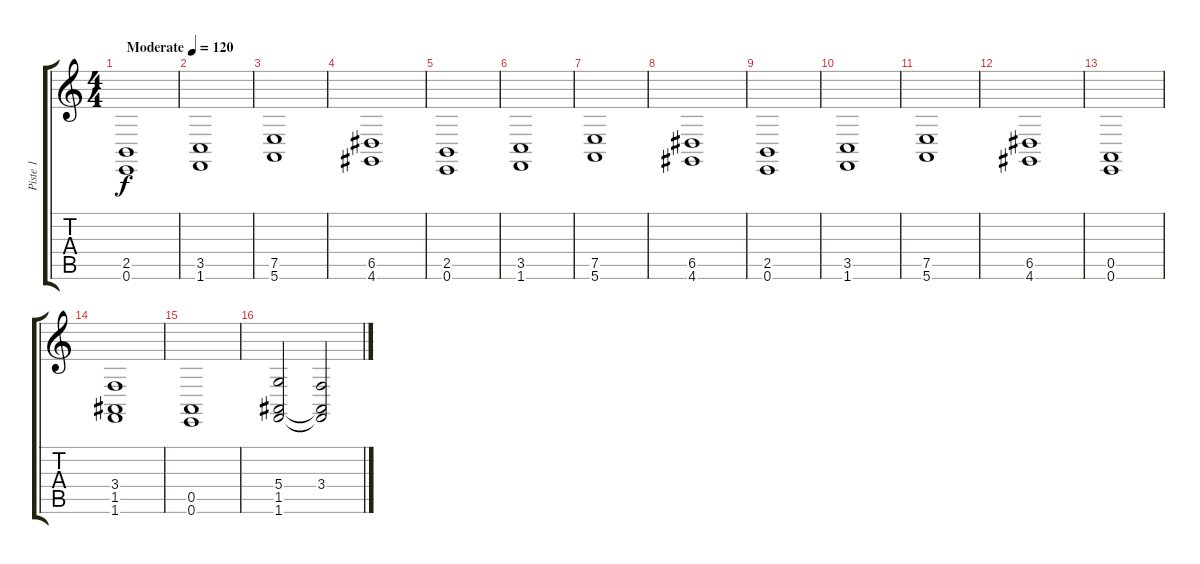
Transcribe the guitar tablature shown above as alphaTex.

\track ("Piste 1" "Piste 1") {instrument stringensemble2}
\staff {score tabs}
\tuning (E4 B3 G3 D3 A2 E2) {hide}
\ts (4 4)
\tempo (120 "Moderate")
\clef g2
\ks c
(2.5 0.6).1{dy f instrument stringensemble2} |
(3.5 1.6).1 |
(7.5 5.6).1 |
(6.5 4.6).1 |
(2.5 0.6).1 |
(3.5 1.6).1 |
(7.5 5.6).1 |
(6.5 4.6).1 |
(2.5 0.6).1 |
(3.5 1.6).1 |
(7.5 5.6).1 |
(6.5 4.6).1 |
(0.5 0.6).1 |
(3.4 1.5 1.6).1 |
(0.5 0.6).1 |
(5.4 1.5 1.6).2 (3.4 1.5{t} 1.6{t}).2
